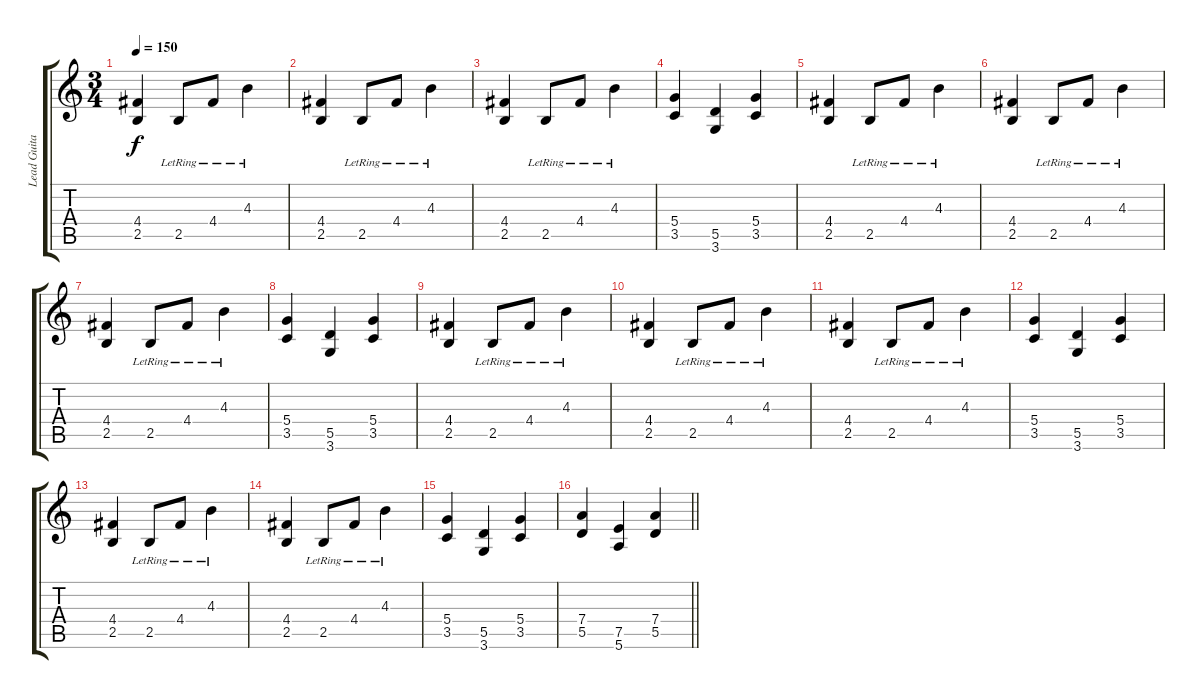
\track ("Lead Guitar" "Lead Guita") {instrument distortionguitar}
\staff {score tabs}
\tuning (E4 B3 G3 D3 A2 E2) {hide}
\ts (3 4)
\tempo 150
\clef g2
\ks c
(4.4 2.5).4{dy f} 2.5{lr}.8 4.4{lr}.8 4.3{lr}.4 |
(4.4 2.5).4 2.5{lr}.8 4.4{lr}.8 4.3{lr}.4 |
(4.4 2.5).4 2.5{lr}.8 4.4{lr}.8 4.3{lr}.4 |
(5.4 3.5).4 (5.5 3.6).4 (5.4 3.5).4 |
(4.4 2.5).4 2.5{lr}.8 4.4{lr}.8 4.3{lr}.4 |
(4.4 2.5).4 2.5{lr}.8 4.4{lr}.8 4.3{lr}.4 |
(4.4 2.5).4 2.5{lr}.8 4.4{lr}.8 4.3{lr}.4 |
(5.4 3.5).4 (5.5 3.6).4 (5.4 3.5).4 |
(4.4 2.5).4 2.5{lr}.8 4.4{lr}.8 4.3{lr}.4 |
(4.4 2.5).4 2.5{lr}.8 4.4{lr}.8 4.3{lr}.4 |
(4.4 2.5).4 2.5{lr}.8 4.4{lr}.8 4.3{lr}.4 |
(5.4 3.5).4 (5.5 3.6).4 (5.4 3.5).4 |
(4.4 2.5).4 2.5{lr}.8 4.4{lr}.8 4.3{lr}.4 |
(4.4 2.5).4 2.5{lr}.8 4.4{lr}.8 4.3{lr}.4 |
(5.4 3.5).4 (5.5 3.6).4 (5.4 3.5).4 |
\barLineRight lightlight
(7.4 5.5).4 (7.5 5.6).4 (7.4 5.5).4
